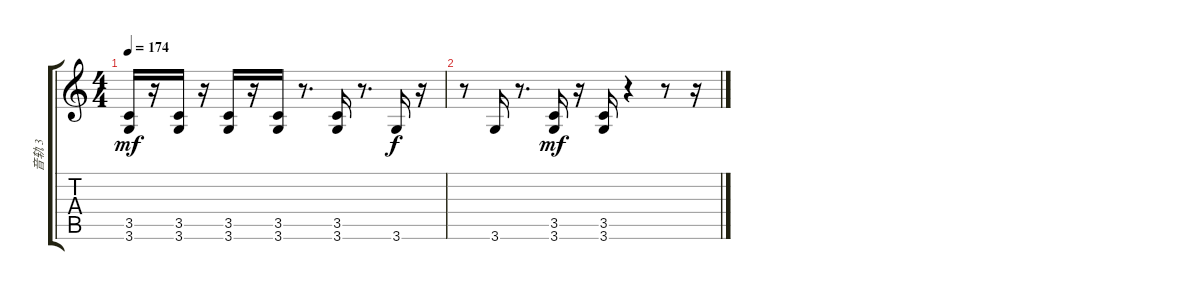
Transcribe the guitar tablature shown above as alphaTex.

\track ("音轨 3" "音轨 3") {instrument distortionguitar}
\staff {score tabs}
\tuning (E4 B3 G3 D3 A2 E2) {hide}
\ts (4 4)
\tempo 174
\clef g2
\ks c
(3.5 3.6).16{dy mf} r.16 (3.5 3.6).16 r.16 (3.5 3.6).16 r.16 (3.5 3.6).16 r.8{d} (3.5 3.6).16 r.8{d} 3.6.16{dy f} r.16 |
r.8 3.6.16 r.8{d} (3.5 3.6).16{dy mf} r.16 (3.5 3.6).16 r.4 r.8 r.16
